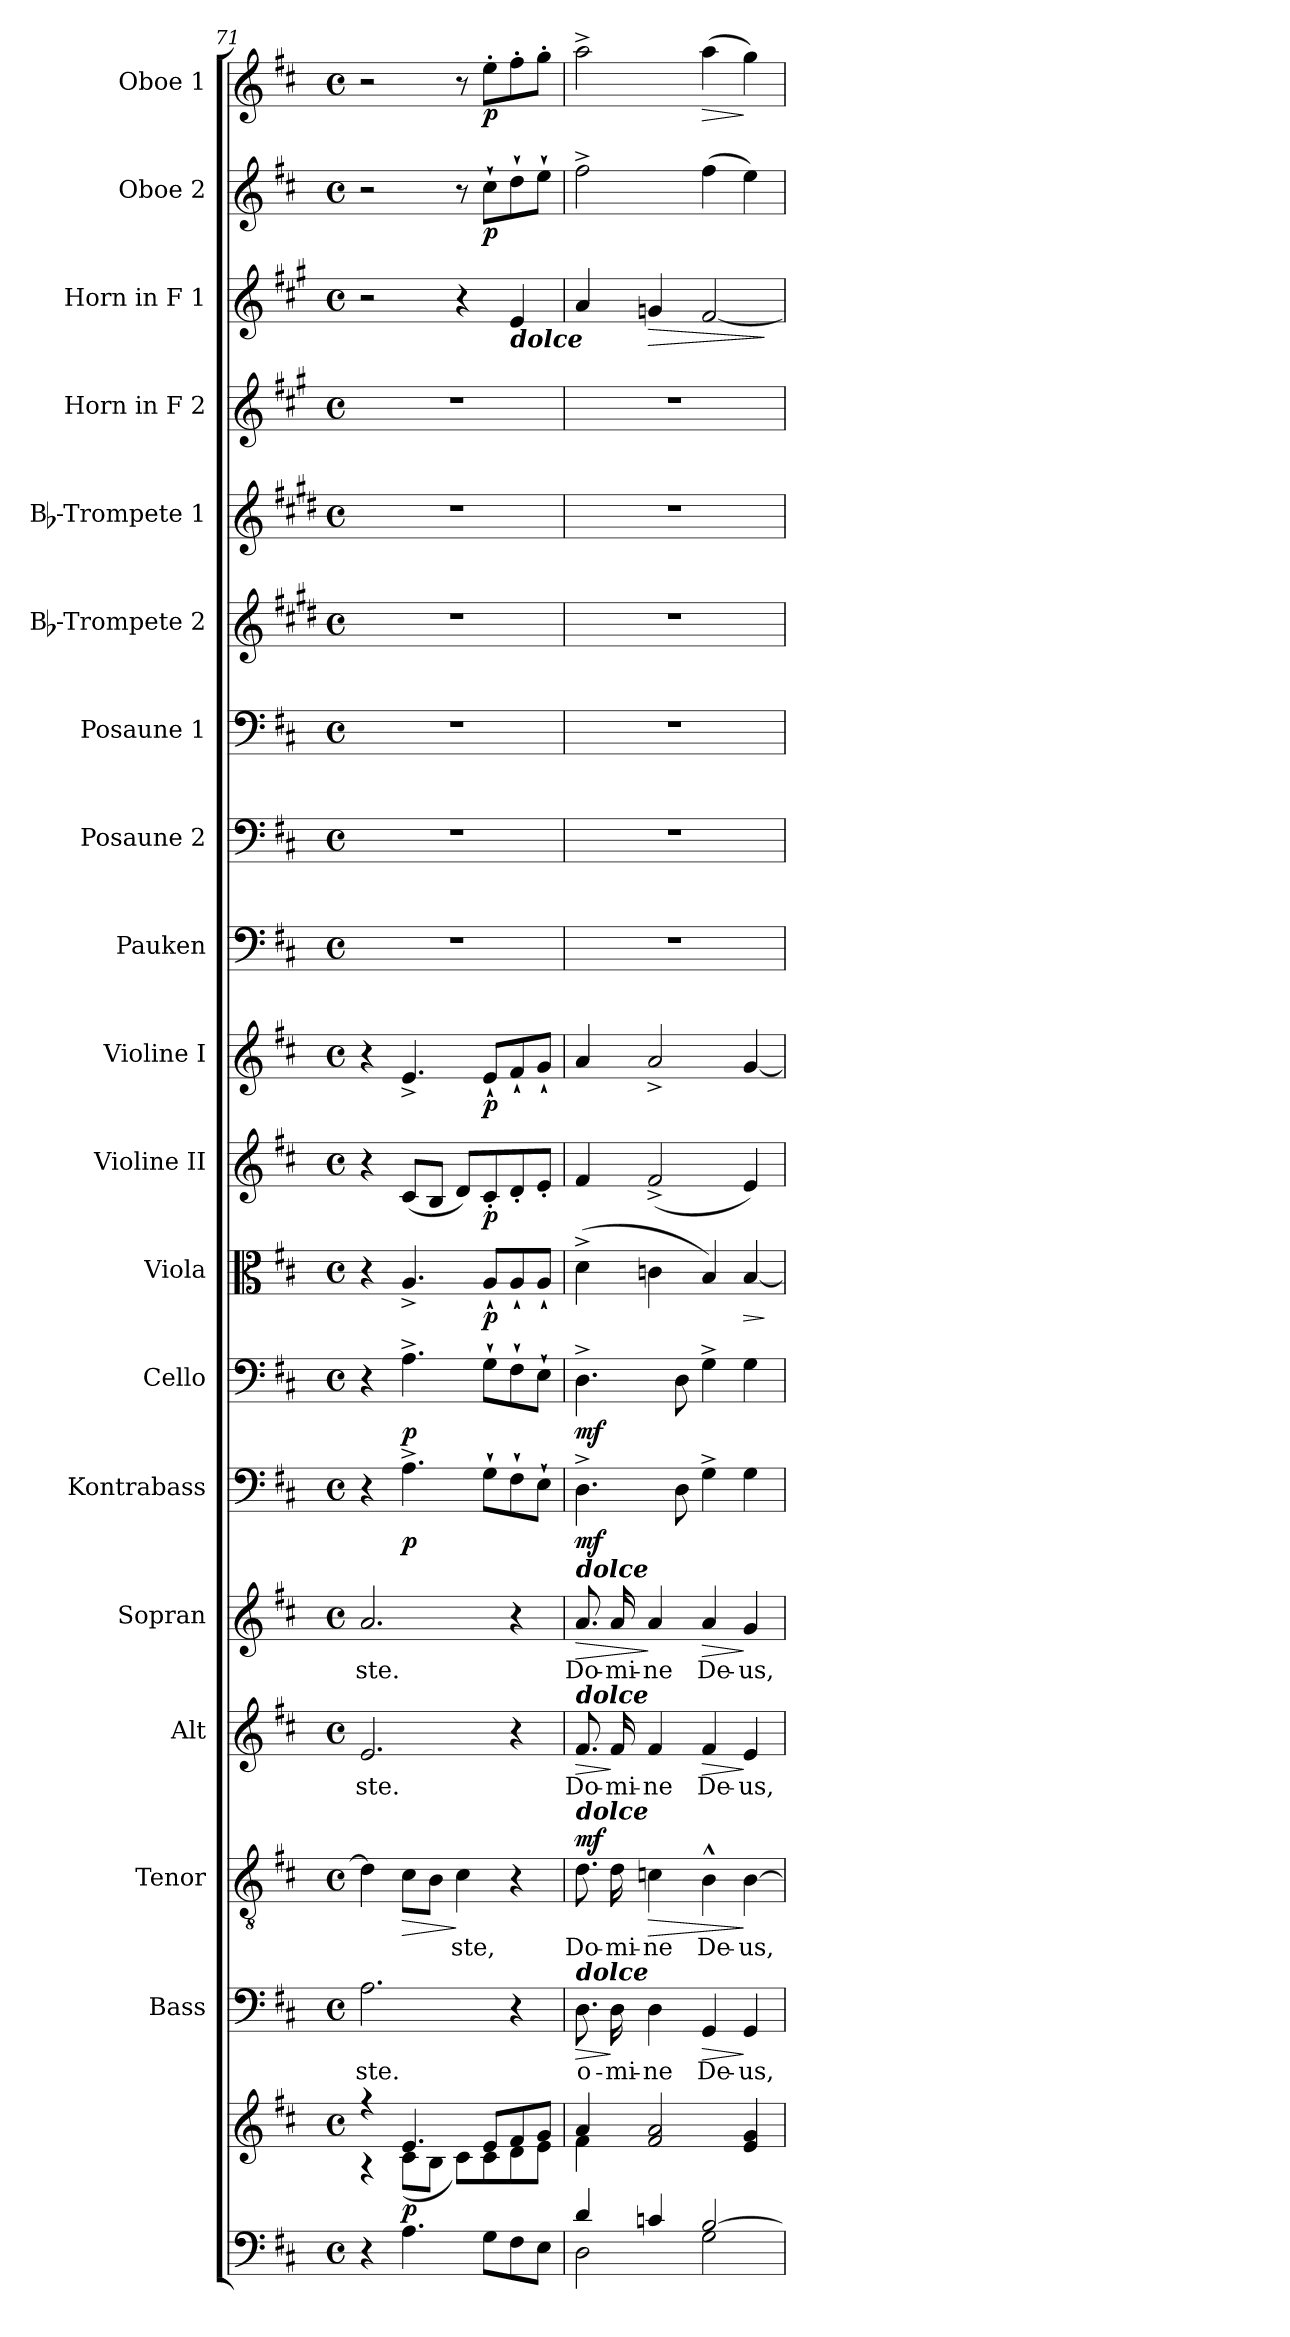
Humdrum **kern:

**kern	**kern	**dynam	**kern	**text	**dynam	**kern	**text	**dynam	**kern	**text	**dynam	**kern	**text	**dynam	**kern	**dynam	**kern	**dynam	**kern	**dynam	**kern	**dynam	**kern	**dynam	**kern	**kern	**kern	**kern	**kern	**kern	**kern	**dynam	**kern	**dynam	**kern	**dynam
*part19	*part19	*part19	*part18	*part18	*part18	*part17	*part17	*part17	*part16	*part16	*part16	*part15	*part15	*part15	*part14	*part14	*part13	*part13	*part12	*part12	*part11	*part11	*part10	*part10	*part9	*part8	*part7	*part6	*part5	*part4	*part3	*part3	*part2	*part2	*part1	*part1
*staff20	*staff19	*staff19/20	*staff18	*staff18	*staff18	*staff17	*staff17	*staff17	*staff16	*staff16	*staff16	*staff15	*staff15	*staff15	*staff14	*staff14	*staff13	*staff13	*staff12	*staff12	*staff11	*staff11	*staff10	*staff10	*staff9	*staff8	*staff7	*staff6	*staff5	*staff4	*staff3	*staff3	*staff2	*staff2	*staff1	*staff1
*	*	*	*I"Bass	*	*	*I"Tenor	*	*	*I"Alt	*	*	*I"Sopran	*	*	*I"Kontrabass	*	*I"Cello	*	*I"Viola	*	*I"Violine II	*	*I"Violine I	*	*I"Pauken	*I"Posaune 2	*I"Posaune 1	*I"Bb-Trompete 2	*I"Bb-Trompete 1	*I"Horn in F 2	*I"Horn in F 1	*	*I"Oboe 2	*	*I"Oboe 1	*
*	*	*	*I'B.	*	*	*I'T.	*	*	*I'A.	*	*	*I'S.	*	*	*I'Kb.	*	*	*	*I'Vla.	*	*I'Vl. II	*	*I'Vl. I	*	*I'Pk.	*I'Pos. 2	*I'Pos. 1	*I'Bb Trp. 2	*I'Bb Trp. 1	*	*	*	*I'Ob. 2	*	*I'Ob. 1	*
*clefF4	*clefG2	*	*clefF4	*	*	*clefGv2	*	*	*clefG2	*	*	*clefG2	*	*	*clefF4	*	*clefF4	*	*clefC3	*	*clefG2	*	*clefG2	*	*clefF4	*clefF4	*clefF4	*clefG2	*clefG2	*clefG2	*clefG2	*	*clefG2	*	*clefG2	*
*	*	*	*	*	*	*	*	*	*	*	*	*	*	*	*ITrd7c12	*	*	*	*	*	*	*	*	*	*	*	*	*ITrd1c2	*ITrd1c2	*ITrd4c7	*ITrd4c7	*	*	*	*	*
*k[f#c#]	*k[f#c#]	*	*k[f#c#]	*	*	*k[f#c#]	*	*	*k[f#c#]	*	*	*k[f#c#]	*	*	*k[f#c#]	*	*k[f#c#]	*	*k[f#c#]	*	*k[f#c#]	*	*k[f#c#]	*	*k[f#c#]	*k[f#c#]	*k[f#c#]	*k[f#c#]	*k[f#c#]	*k[f#c#]	*k[f#c#]	*	*k[f#c#]	*	*k[f#c#]	*
*D:	*D:	*	*D:	*	*	*D:	*	*	*D:	*	*	*D:	*	*	*D:	*	*D:	*	*D:	*	*D:	*	*D:	*	*D:	*D:	*D:	*D:	*D:	*D:	*D:	*	*D:	*	*D:	*
*M4/4	*M4/4	*	*M4/4	*	*	*M4/4	*	*	*M4/4	*	*	*M4/4	*	*	*M4/4	*	*M4/4	*	*M4/4	*	*M4/4	*	*M4/4	*	*M4/4	*M4/4	*M4/4	*M4/4	*M4/4	*M4/4	*M4/4	*	*M4/4	*	*M4/4	*
*met(c)	*met(c)	*	*met(c)	*	*	*met(c)	*	*	*met(c)	*	*	*met(c)	*	*	*met(c)	*	*met(c)	*	*met(c)	*	*met(c)	*	*met(c)	*	*met(c)	*met(c)	*met(c)	*met(c)	*met(c)	*met(c)	*met(c)	*	*met(c)	*	*met(c)	*
=71	=71	=71	=71	=71	=71	=71	=71	=71	=71	=71	=71	=71	=71	=71	=71	=71	=71	=71	=71	=71	=71	=71	=71	=71	=71	=71	=71	=71	=71	=71	=71	=71	=71	=71	=71	=71
*	*^	*	*	*	*	*	*	*	*	*	*	*	*	*	*	*	*	*	*	*	*	*	*	*	*	*	*	*	*	*	*	*	*	*	*	*
!	!	!	!	!	!LO:LY:b	!	!	!	!	!	!LO:LY:b	!	!	!LO:LY:b	!	!	!	!	!	!	!	!	!	!	!	!	!	!	!	!	!	!	!	!	!	!	!
4r	4r	4r	.	2.A\	-ste.	.	4d\]	.	.	2.e/	-ste.	.	2.a/	-ste.	.	4r	.	4r	.	4r	.	4r	.	4r	.	1r	1r	1r	1r	1r	1r	2r	.	2r	.	2r	.
!	!	!	!LO:DY:b	!	!	!	!	!	!LO:HP:b	!	!	!	!	!	!	!	!LO:DY:b	!	!LO:DY:b	!	!	!	!	!	!	!	!	!	!	!	!	!	!	!	!	!	!
4.A\	4.e/	(<8c#\L	p	.	.	.	8c#\L	.	>	.	.	.	.	.	.	4.AA^>\	p	4.A^>\	p	4.A^</	.	(<8c#/L	.	4.e^</	.	.	.	.	.	.	.	.	.	.	.	.	.
.	.	8B\J	.	.	.	.	8B\J	.	.	.	.	.	.	.	.	.	.	.	.	.	.	8B/J	.	.	.	.	.	.	.	.	.	.	.	.	.	.	.
!	!	!	!	!	!	!	!	!LO:LY:b	!	!	!	!	!	!	!	!	!	!	!	!	!	!	!	!	!	!	!	!	!	!	!	!	!	!	!	!	!
.	.	8c#\L)	.	.	.	.	4c#\	-ste,	]	.	.	.	.	.	.	.	.	.	.	.	.	8d/L)	.	.	.	.	.	.	.	.	.	4r	.	8r	.	8r	.
!	!	!	!	!	!	!	!	!	!	!	!	!	!	!	!	!	!	!	!	!	!LO:DY:b	!	!LO:DY:b	!	!LO:DY:b	!	!	!	!	!	!	!	!	!	!LO:DY:b	!	!LO:DY:b
8G\L	8e/L	8c#\	.	.	.	.	.	.	.	.	.	.	.	.	.	8GG`>\L	.	8G`>\L	.	8A`</L	p	8c#'</	p	8e`</L	p	.	.	.	.	.	.	.	.	8cc#`>\L	p	8ee'>\L	p
!	!	!	!	!	!	!	!	!	!	!	!	!	!	!	!	!	!	!	!	!	!	!	!	!	!	!	!	!	!	!	!	!LO:TX:b:Bi:t=dolce	!	!	!	!	!
8F#\	8f#/	8d\	.	4r	.	.	4r	.	.	4r	.	.	4r	.	.	8FF#`>\	.	8F#`>\	.	8A`</	.	8d'</	.	8f#`</	.	.	.	.	.	.	.	4A/	.	8dd`>\	.	8ff#'>\	.
8E\J	8g/J	8e\J	.	.	.	.	.	.	.	.	.	.	.	.	.	8EE`>\J	.	8E`>\J	.	8A`</J	.	8e'</J	.	8g`</J	.	.	.	.	.	.	.	.	.	8ee`>\J	.	8gg'>\J	.
!!LO:PB:g=z
=72	=72	=72	=72	=72	=72	=72	=72	=72	=72	=72	=72	=72	=72	=72	=72	=72	=72	=72	=72	=72	=72	=72	=72	=72	=72	=72	=72	=72	=72	=72	=72	=72	=72	=72	=72	=72	=72
*^	*	*	*	*	*	*	*	*	*	*	*	*	*	*	*	*	*	*	*	*	*	*	*	*	*	*	*	*	*	*	*	*	*	*	*	*	*
!	!	!	!	!	!	!	!	!	!	!	!	!	!	!LO:TX:a:Bi:t=dolce	!	!	!	!	!	!	!	!	!	!	!	!	!	!	!	!	!	!	!	!	!	!	!	!
!	!	!	!	!	!	!	!	!	!	!	!LO:TX:a:Bi:t=dolce	!	!	!	!	!	!	!	!	!	!	!	!	!	!	!	!	!	!	!	!	!	!	!	!	!	!	!
!	!	!	!	!	!	!	!	!LO:TX:a:Bi:t=dolce	!	!	!	!	!	!	!	!	!	!	!	!	!	!	!	!	!	!	!	!	!	!	!	!	!	!	!	!	!	!
!	!	!	!	!	!LO:TX:a:Bi:t=dolce	!	!	!	!	!	!	!	!	!	!	!	!	!	!	!	!	!	!	!	!	!	!	!	!	!	!	!	!	!	!	!	!	!
!	!	!	!	!	!	!LO:LY:b	!LO:HP:b	!	!LO:LY:b	!LO:DY:a	!	!LO:LY:b	!LO:HP:b	!	!LO:LY:b	!LO:HP:b	!	!LO:DY:b	!	!LO:DY:b	!	!	!	!	!	!	!	!	!	!	!	!	!	!	!	!	!	!
4d/	2D\	4a/	4f#\	.	8.D\	o-	>	8.d\	Do-	mf	8.f#/	Do-	>	8.a/	Do-	>	4.DD^>\	mf	4.D^>\	mf	(>4d^>\	.	4f#/	.	4a/	.	1r	1r	1r	1r	1r	1r	4d/	.	2ff#^>\	.	2aa^>\	.
!	!	!	!	!	!	!LO:LY:b	!	!	!LO:LY:b	!	!	!LO:LY:b	!	!	!LO:LY:b	!	!	!	!	!	!	!	!	!	!	!	!	!	!	!	!	!	!	!	!	!	!	!
.	.	.	.	.	16D\	-mi-	]	16d\	-mi-	.	16f#/	-mi-	]	16a/	-mi-	.	.	.	.	.	.	.	.	.	.	.	.	.	.	.	.	.	.	.	.	.	.	.
!	!	!	!	!	!	!LO:LY:b	!	!	!LO:LY:b	!LO:HP:b	!	!LO:LY:b	!	!	!LO:LY:b	!	!	!	!	!	!	!	!	!	!	!	!	!	!	!	!	!	!	!LO:HP:b	!	!	!	!
4cn/	.	2f#/ 2a/	2.ryy	.	4D\	-ne	.	4cn\	-ne	>	4f#/	-ne	.	4a/	-ne	]	.	.	.	.	4cn\	.	(<2f#^</	.	2a^</	.	.	.	.	.	.	.	4cn/	>	.	.	.	.
.	.	.	.	.	.	.	.	.	.	.	.	.	.	.	.	.	8DD\	.	8D\	.	.	.	.	.	.	.	.	.	.	.	.	.	.	.	.	.	.	.
!	!	!	!	!	!	!LO:LY:b	!LO:HP:b	!	!LO:LY:b	!	!	!LO:LY:b	!LO:HP:b	!	!LO:LY:b	!LO:HP:b	!	!	!	!	!	!	!	!	!	!	!	!	!	!	!	!	!	!	!	!	!	!LO:HP:b
[>2B/	2G\	.	.	.	4GG/	De-	>	4B^^>\	De-	.	4f#/	De-	>	4a/	De-	>	4GG^>\	.	4G^>\	.	4B/)	.	.	.	.	.	.	.	.	.	.	.	[2B/	.	(>4ff#\	.	(>4aa\	>
!	!	!	!	!	!	!LO:LY:b	!	!	!LO:LY:b	!	!	!LO:LY:b	!	!	!LO:LY:b	!	!	!	!	!	!	!LO:HP:b	!	!	!	!	!	!	!	!	!	!	!	!	!	!	!	!
.	.	4e/ 4g/	.	.	4GG/	-us,	]	[4B\	-us,	]	4e/	-us,	]	4g/	-us,	]	4GG\	.	4G\	.	[4B/	>	4e/)	.	[4g/	.	.	.	.	.	.	.	.	.	4ee\)	.	4gg\)	]
*v	*v	*	*	*	*	*	*	*	*	*	*	*	*	*	*	*	*	*	*	*	*	*	*	*	*	*	*	*	*	*	*	*	*	*	*	*	*	*
*	*v	*v	*	*	*	*	*	*	*	*	*	*	*	*	*	*	*	*	*	*	*	*	*	*	*	*	*	*	*	*	*	*	*	*	*	*	*
.	.	.	.	.	.	.	.	.	.	.	.	.	.	.	.	.	.	.	.	]	.	.	.	.	.	.	.	.	.	.	.	]	.	.	.	.
=	=	=	=	=	=	=	=	=	=	=	=	=	=	=	=	=	=	=	=	=	=	=	=	=	=	=	=	=	=	=	=	=	=	=	=	=
*-	*-	*-	*-	*-	*-	*-	*-	*-	*-	*-	*-	*-	*-	*-	*-	*-	*-	*-	*-	*-	*-	*-	*-	*-	*-	*-	*-	*-	*-	*-	*-	*-	*-	*-	*-	*-
